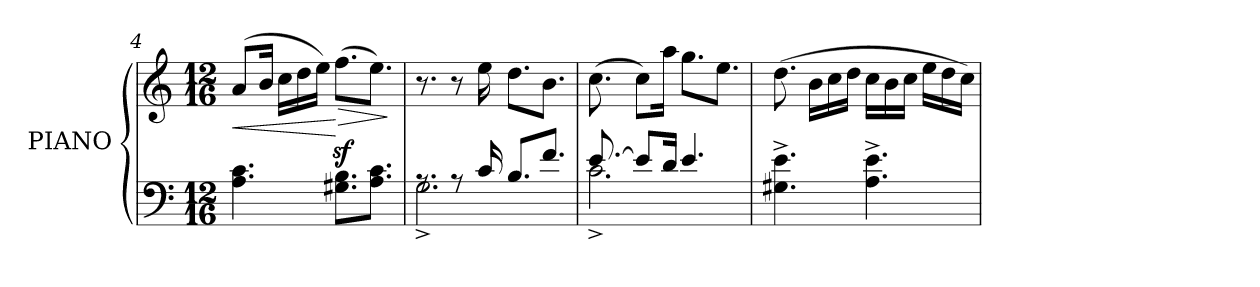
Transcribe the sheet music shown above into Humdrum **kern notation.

**kern	**kern	**dynam
*part1	*part1	*part1
*staff2	*staff1	*staff1/2
*I"PIANO	*	*
*I'Pno.	*	*
*clefF4	*clefG2	*
*k[]	*k[]	*
*M12/16	*M12/16	*
=4	=4	=4
!	!	!LO:HP:b
4.A\ 4.c\	(>8a/L	<
.	16b/Jk	.
.	16cc\LL	.
.	16dd\	.
.	16ee\JJ)	.
!	!	!LO:HP:n=1:b
8.G#X\ 8.B\L	(>8.ffz<\L	[ >
8.A\ 8.c\J	8.ee\J)	.
.	.	]
=5	=5	=5
*^	*	*
8.rA	2.G^\	8.r	.
8rA	.	8r	.
16c/	.	16ee\	.
8.B/L	.	8.dd\L	.
8.f/J	.	8.b\J	.
!!LO:LB:g=z
=6	=6	=6	=6
[8.e/	2.c^\	(>8.cc\	.
8e/L]	.	8cc\L)	.
16d/Jk	.	16aa\Jk	.
4.e/	.	8.gg\L	.
.	.	8.ee\J	.
*v	*v	*	*
=7	=7	=7
4.G#X\^ 4.e\^	(>8.dd\	.
.	16b\LL	.
.	16cc\	.
.	16dd\JJ	.
4.A\^ 4.e\^	16cc\LL	.
.	16b\	.
.	16cc\JJ	.
.	16ee\LL	.
.	16dd\	.
.	16cc\JJ)	.
=	=	=
*-	*-	*-
